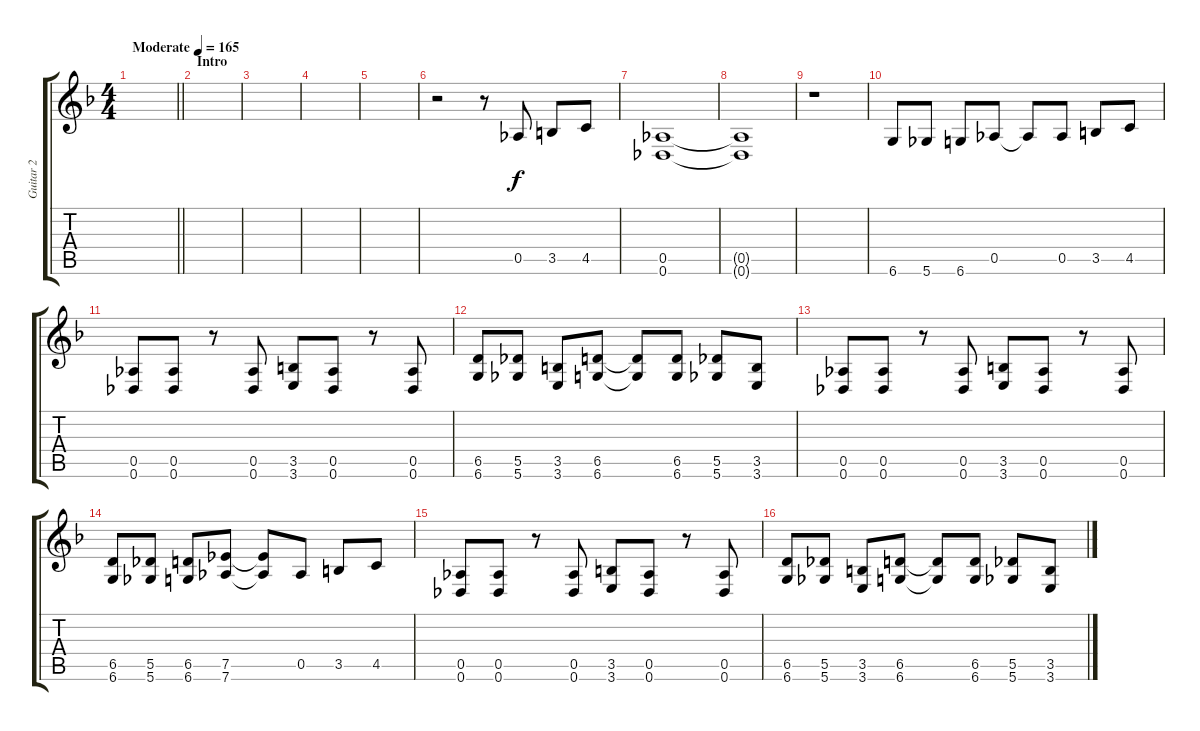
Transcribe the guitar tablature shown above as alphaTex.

\track ("Guitar 2" "Guitar 2") {instrument distortionguitar}
\staff {score tabs}
\tuning (Eb4 Bb3 Gb3 Db3 Ab2 Db2) {hide}
\ts (4 4)
\tempo (165 "Moderate")
\clef g2
\barLineRight lightlight
\ks f
|
\section ("" "Intro")
|
|
|
|
r.2 r.8 0.5.8 3.5.8 4.5.8 |
(0.5 0.6).1 |
(0.5{t} 0.6{t}).1 |
r.1 |
6.6.8 5.6.8 6.6.8 0.5.8 0.5{t}.8 0.5.8 3.5.8 4.5.8 |
(0.5 0.6).8 (0.5 0.6).8 r.8 (0.5 0.6).8 (3.5 3.6).8 (0.5 0.6).8 r.8 (0.5 0.6).8 |
(6.5 6.6).8 (5.5 5.6).8 (3.5 3.6).8 (6.5 6.6).8 (6.5{t} 6.6{t}).8 (6.5 6.6).8 (5.5 5.6).8 (3.5 3.6).8 |
(0.5 0.6).8 (0.5 0.6).8 r.8 (0.5 0.6).8 (3.5 3.6).8 (0.5 0.6).8 r.8 (0.5 0.6).8 |
(6.5 6.6).8 (5.5 5.6).8 (6.5 6.6).8 (7.5 7.6).8 (7.5{t} 7.6{t}).8 0.5.8 3.5.8 4.5.8 |
(0.5 0.6).8 (0.5 0.6).8 r.8 (0.5 0.6).8 (3.5 3.6).8 (0.5 0.6).8 r.8 (0.5 0.6).8 |
(6.5 6.6).8 (5.5 5.6).8 (3.5 3.6).8 (6.5 6.6).8 (6.5{t} 6.6{t}).8 (6.5 6.6).8 (5.5 5.6).8 (3.5 3.6).8
